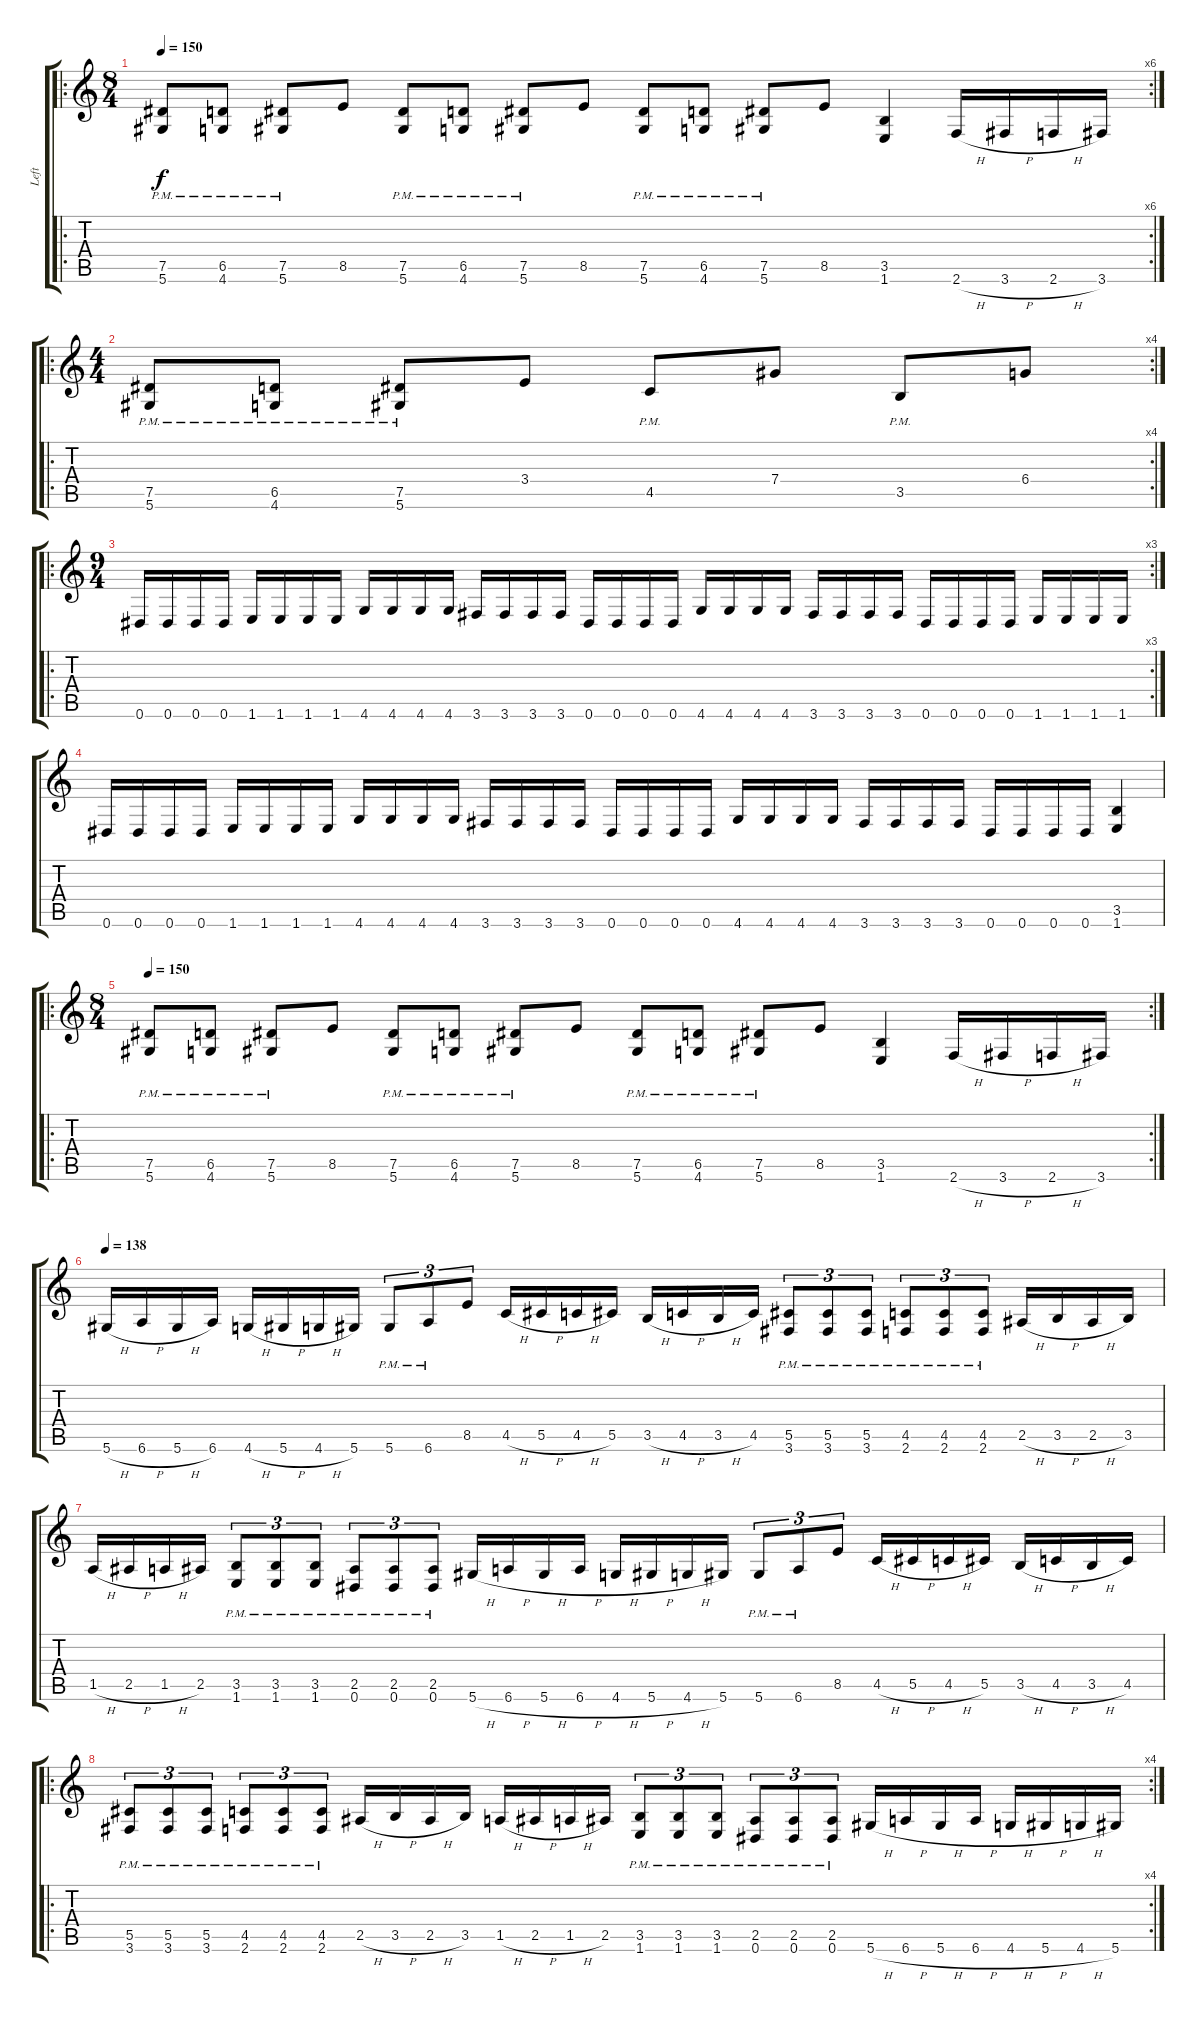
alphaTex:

\track ("Left" "Left") {instrument distortionguitar}
\staff {score tabs}
\tuning (Eb4 Bb3 Gb3 Db3 Ab2 Eb2) {hide}
\ro
\rc 6
\ts (8 4)
\tempo 150
\clef g2
\ks c
(7.5{pm} 5.6{pm}).8{dy f} (6.5{pm} 4.6{pm}).8 (7.5{pm} 5.6{pm}).8 8.5.8 (7.5{pm} 5.6{pm}).8 (6.5{pm} 4.6{pm}).8 (7.5{pm} 5.6{pm}).8 8.5.8 (7.5{pm} 5.6{pm}).8 (6.5{pm} 4.6{pm}).8 (7.5{pm} 5.6{pm}).8 8.5.8 (3.5 1.6).4 2.6{h}.16 3.6{h}.16 2.6{h}.16 3.6.16 |
\ro
\rc 4
\ts (4 4)
(7.5{pm} 5.6{pm}).8 (6.5{pm} 4.6{pm}).8 (7.5{pm} 5.6{pm}).8 3.4.8 4.5{pm}.8 7.4.8 3.5{pm}.8 6.4.8 |
\ro
\rc 3
\ts (9 4)
0.6.16 0.6.16 0.6.16 0.6.16 1.6.16 1.6.16 1.6.16 1.6.16 4.6.16 4.6.16 4.6.16 4.6.16 3.6.16 3.6.16 3.6.16 3.6.16 0.6.16 0.6.16 0.6.16 0.6.16 4.6.16 4.6.16 4.6.16 4.6.16 3.6.16 3.6.16 3.6.16 3.6.16 0.6.16 0.6.16 0.6.16 0.6.16 1.6.16 1.6.16 1.6.16 1.6.16 |
0.6.16 0.6.16 0.6.16 0.6.16 1.6.16 1.6.16 1.6.16 1.6.16 4.6.16 4.6.16 4.6.16 4.6.16 3.6.16 3.6.16 3.6.16 3.6.16 0.6.16 0.6.16 0.6.16 0.6.16 4.6.16 4.6.16 4.6.16 4.6.16 3.6.16 3.6.16 3.6.16 3.6.16 0.6.16 0.6.16 0.6.16 0.6.16 (3.5 1.6).4 |
\ro
\rc 2
\ts (8 4)
\tempo 150
(7.5{pm} 5.6{pm}).8 (6.5{pm} 4.6{pm}).8 (7.5{pm} 5.6{pm}).8 8.5.8 (7.5{pm} 5.6{pm}).8 (6.5{pm} 4.6{pm}).8 (7.5{pm} 5.6{pm}).8 8.5.8 (7.5{pm} 5.6{pm}).8 (6.5{pm} 4.6{pm}).8 (7.5{pm} 5.6{pm}).8 8.5.8 (3.5 1.6).4 2.6{h}.16 3.6{h}.16 2.6{h}.16 3.6.16 |
\tempo 138
5.6{h}.16 6.6{h}.16 5.6{h}.16 6.6.16 4.6{h}.16 5.6{h}.16 4.6{h}.16 5.6.16 5.6{pm}.8{tu (3 2)} 6.6{pm}.8{tu (3 2)} 8.5.8{tu (3 2)} 4.5{h}.16 5.5{h}.16 4.5{h}.16 5.5.16 3.5{h}.16 4.5{h}.16 3.5{h}.16 4.5.16 (5.5{pm} 3.6{pm}).8{tu (3 2)} (5.5{pm} 3.6{pm}).8{tu (3 2)} (5.5{pm} 3.6{pm}).8{tu (3 2)} (4.5{pm} 2.6{pm}).8{tu (3 2)} (4.5{pm} 2.6{pm}).8{tu (3 2)} (4.5{pm} 2.6{pm}).8{tu (3 2)} 2.5{h}.16 3.5{h}.16 2.5{h}.16 3.5.16 |
1.5{h}.16 2.5{h}.16 1.5{h}.16 2.5.16 (3.5{pm} 1.6{pm}).8{tu (3 2)} (3.5{pm} 1.6{pm}).8{tu (3 2)} (3.5{pm} 1.6{pm}).8{tu (3 2)} (2.5{pm} 0.6{pm}).8{tu (3 2)} (2.5{pm} 0.6{pm}).8{tu (3 2)} (2.5{pm} 0.6{pm}).8{tu (3 2)} 5.6{h}.16 6.6{h}.16 5.6{h}.16 6.6{h}.16 4.6{h}.16 5.6{h}.16 4.6{h}.16 5.6.16 5.6{pm}.8{tu (3 2)} 6.6{pm}.8{tu (3 2)} 8.5.8{tu (3 2)} 4.5{h}.16 5.5{h}.16 4.5{h}.16 5.5.16 3.5{h}.16 4.5{h}.16 3.5{h}.16 4.5.16 |
\ro
\rc 4
(5.5{pm} 3.6{pm}).8{tu (3 2)} (5.5{pm} 3.6{pm}).8{tu (3 2)} (5.5{pm} 3.6{pm}).8{tu (3 2)} (4.5{pm} 2.6{pm}).8{tu (3 2)} (4.5{pm} 2.6{pm}).8{tu (3 2)} (4.5{pm} 2.6{pm}).8{tu (3 2)} 2.5{h}.16 3.5{h}.16 2.5{h}.16 3.5.16 1.5{h}.16 2.5{h}.16 1.5{h}.16 2.5.16 (3.5{pm} 1.6{pm}).8{tu (3 2)} (3.5{pm} 1.6{pm}).8{tu (3 2)} (3.5{pm} 1.6{pm}).8{tu (3 2)} (2.5{pm} 0.6{pm}).8{tu (3 2)} (2.5{pm} 0.6{pm}).8{tu (3 2)} (2.5{pm} 0.6{pm}).8{tu (3 2)} 5.6{h}.16 6.6{h}.16 5.6{h}.16 6.6{h}.16 4.6{h}.16 5.6{h}.16 4.6{h}.16 5.6.16
